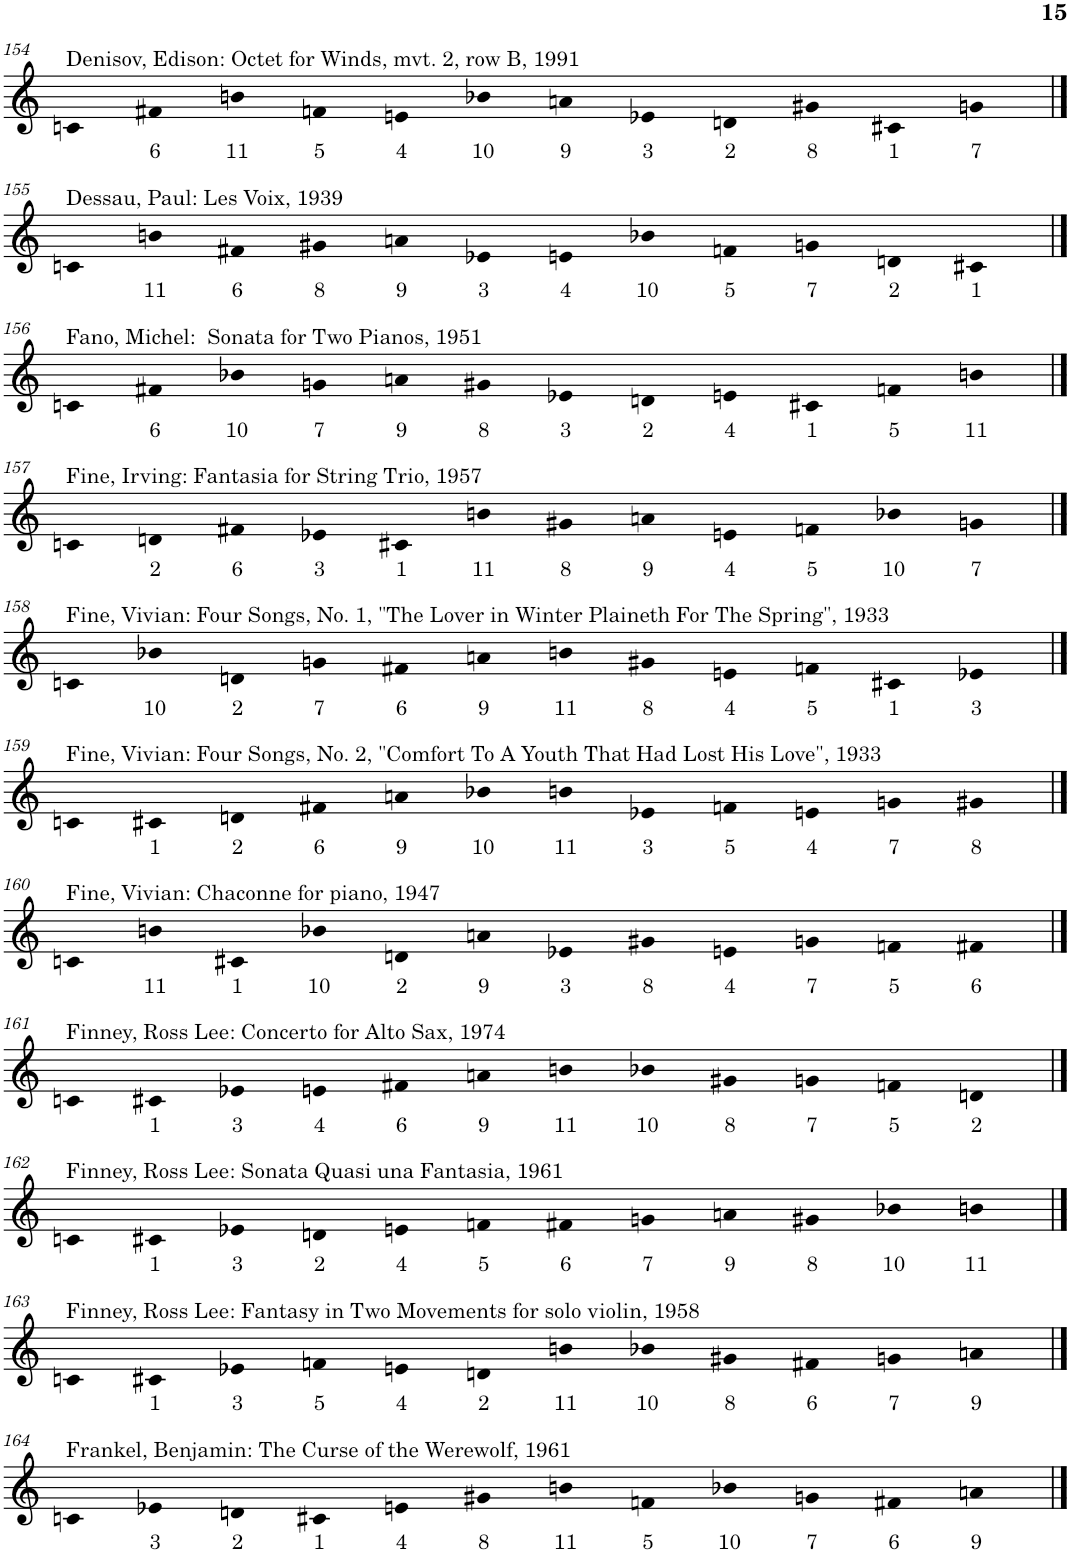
**kern	**text
*part1	*part1
*staff1	*staff1
*I"Piano	*
*I'Pno	*
!!LO:PB:g=z
*clefG2	*
*k[]	*
*M12/4	*
=154	=154
!LO:TX:a:t=Denisov, Edison&colon; Octet for Winds, mvt. 2, row B, 1991	!
4cn	.
!	!LO:LY:b
4f#X	6
!	!LO:LY:b
4bn	11
!	!LO:LY:b
4fn	5
!	!LO:LY:b
4en	4
!	!LO:LY:b
4b-X	10
!	!LO:LY:b
4an	9
!	!LO:LY:b
4e-X	3
!	!LO:LY:b
4dn	2
!	!LO:LY:b
4g#X	8
!	!LO:LY:b
4c#X	1
!	!LO:LY:b
4gn	7
!!LO:LB:g=z
==155	==155
!LO:TX:a:t=Dessau, Paul&colon; Les Voix, 1939	!
4cn	.
!	!LO:LY:b
4bn	11
!	!LO:LY:b
4f#X	6
!	!LO:LY:b
4g#X	8
!	!LO:LY:b
4an	9
!	!LO:LY:b
4e-X	3
!	!LO:LY:b
4en	4
!	!LO:LY:b
4b-X	10
!	!LO:LY:b
4fn	5
!	!LO:LY:b
4gn	7
!	!LO:LY:b
4dn	2
!	!LO:LY:b
4c#X	1
!!LO:LB:g=z
==156	==156
!LO:TX:a:t=Fano, Michel&colon;  Sonata for Two Pianos, 1951	!
4cn	.
!	!LO:LY:b
4f#X	6
!	!LO:LY:b
4b-X	10
!	!LO:LY:b
4gn	7
!	!LO:LY:b
4an	9
!	!LO:LY:b
4g#X	8
!	!LO:LY:b
4e-X	3
!	!LO:LY:b
4dn	2
!	!LO:LY:b
4en	4
!	!LO:LY:b
4c#X	1
!	!LO:LY:b
4fn	5
!	!LO:LY:b
4bn	11
!!LO:LB:g=z
==157	==157
!LO:TX:a:t=Fine, Irving&colon; Fantasia for String Trio, 1957	!
4cn	.
!	!LO:LY:b
4dn	2
!	!LO:LY:b
4f#X	6
!	!LO:LY:b
4e-X	3
!	!LO:LY:b
4c#X	1
!	!LO:LY:b
4bn	11
!	!LO:LY:b
4g#X	8
!	!LO:LY:b
4an	9
!	!LO:LY:b
4en	4
!	!LO:LY:b
4fn	5
!	!LO:LY:b
4b-X	10
!	!LO:LY:b
4gn	7
!!LO:LB:g=z
==158	==158
!LO:TX:a:t=Fine, Vivian&colon; Four Songs, No. 1, "The Lover in Winter Plaineth For The Spring", 1933	!
4cn	.
!	!LO:LY:b
4b-X	10
!	!LO:LY:b
4dn	2
!	!LO:LY:b
4gn	7
!	!LO:LY:b
4f#X	6
!	!LO:LY:b
4an	9
!	!LO:LY:b
4bn	11
!	!LO:LY:b
4g#X	8
!	!LO:LY:b
4en	4
!	!LO:LY:b
4fn	5
!	!LO:LY:b
4c#X	1
!	!LO:LY:b
4e-X	3
!!LO:LB:g=z
==159	==159
!LO:TX:a:t=Fine, Vivian&colon; Four Songs, No. 2, "Comfort To A Youth That Had Lost His Love", 1933	!
4cn	.
!	!LO:LY:b
4c#X	1
!	!LO:LY:b
4dn	2
!	!LO:LY:b
4f#X	6
!	!LO:LY:b
4an	9
!	!LO:LY:b
4b-X	10
!	!LO:LY:b
4bn	11
!	!LO:LY:b
4e-X	3
!	!LO:LY:b
4fn	5
!	!LO:LY:b
4en	4
!	!LO:LY:b
4gn	7
!	!LO:LY:b
4g#X	8
!!LO:LB:g=z
==160	==160
!LO:TX:a:t=Fine, Vivian&colon; Chaconne for piano, 1947	!
4cn	.
!	!LO:LY:b
4bn	11
!	!LO:LY:b
4c#X	1
!	!LO:LY:b
4b-X	10
!	!LO:LY:b
4dn	2
!	!LO:LY:b
4an	9
!	!LO:LY:b
4e-X	3
!	!LO:LY:b
4g#X	8
!	!LO:LY:b
4en	4
!	!LO:LY:b
4gn	7
!	!LO:LY:b
4fn	5
!	!LO:LY:b
4f#X	6
!!LO:LB:g=z
==161	==161
!LO:TX:a:t=Finney, Ross Lee&colon; Concerto for Alto Sax, 1974	!
4cn	.
!	!LO:LY:b
4c#X	1
!	!LO:LY:b
4e-X	3
!	!LO:LY:b
4en	4
!	!LO:LY:b
4f#X	6
!	!LO:LY:b
4an	9
!	!LO:LY:b
4bn	11
!	!LO:LY:b
4b-X	10
!	!LO:LY:b
4g#X	8
!	!LO:LY:b
4gn	7
!	!LO:LY:b
4fn	5
!	!LO:LY:b
4dn	2
!!LO:LB:g=z
==162	==162
!LO:TX:a:t=Finney, Ross Lee&colon; Sonata Quasi una Fantasia, 1961	!
4cn	.
!	!LO:LY:b
4c#X	1
!	!LO:LY:b
4e-X	3
!	!LO:LY:b
4dn	2
!	!LO:LY:b
4en	4
!	!LO:LY:b
4fn	5
!	!LO:LY:b
4f#X	6
!	!LO:LY:b
4gn	7
!	!LO:LY:b
4an	9
!	!LO:LY:b
4g#X	8
!	!LO:LY:b
4b-X	10
!	!LO:LY:b
4bn	11
!!LO:LB:g=z
==163	==163
!LO:TX:a:t=Finney, Ross Lee&colon; Fantasy in Two Movements for solo violin, 1958	!
4cn	.
!	!LO:LY:b
4c#X	1
!	!LO:LY:b
4e-X	3
!	!LO:LY:b
4fn	5
!	!LO:LY:b
4en	4
!	!LO:LY:b
4dn	2
!	!LO:LY:b
4bn	11
!	!LO:LY:b
4b-X	10
!	!LO:LY:b
4g#X	8
!	!LO:LY:b
4f#X	6
!	!LO:LY:b
4gn	7
!	!LO:LY:b
4an	9
!!LO:LB:g=z
==164	==164
!LO:TX:a:t=Frankel, Benjamin&colon; The Curse of the Werewolf, 1961	!
4cn	.
!	!LO:LY:b
4e-X	3
!	!LO:LY:b
4dn	2
!	!LO:LY:b
4c#X	1
!	!LO:LY:b
4en	4
!	!LO:LY:b
4g#X	8
!	!LO:LY:b
4bn	11
!	!LO:LY:b
4fn	5
!	!LO:LY:b
4b-X	10
!	!LO:LY:b
4gn	7
!	!LO:LY:b
4f#X	6
!	!LO:LY:b
4an	9
==	==
*-	*-
